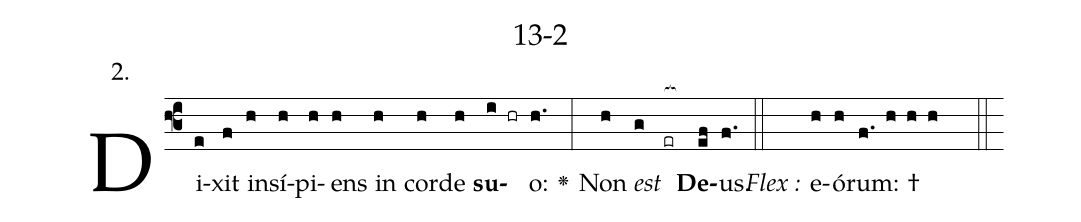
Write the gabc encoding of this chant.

name: 13-2;
annotation: 2.;
%%
(f3)Di(e)xit(f) in(h)sí(h)pi(h)ens(h) in(h) cor(h)de(h) <b>su</b>(i hr)o:(h.) <v>\greheightstar</v>(:) Non(h) <i>est</i>(g) (er[ocb:1{]) <b>De</b>(ef[ocb:0}])us.(f.) (::)
<i>Flex :</i>()  e(h)ó(h)rum: †(f. h h h  ::)

%E(h) u(h) o(h) u(g) a(ef) e.(f.) (::)
